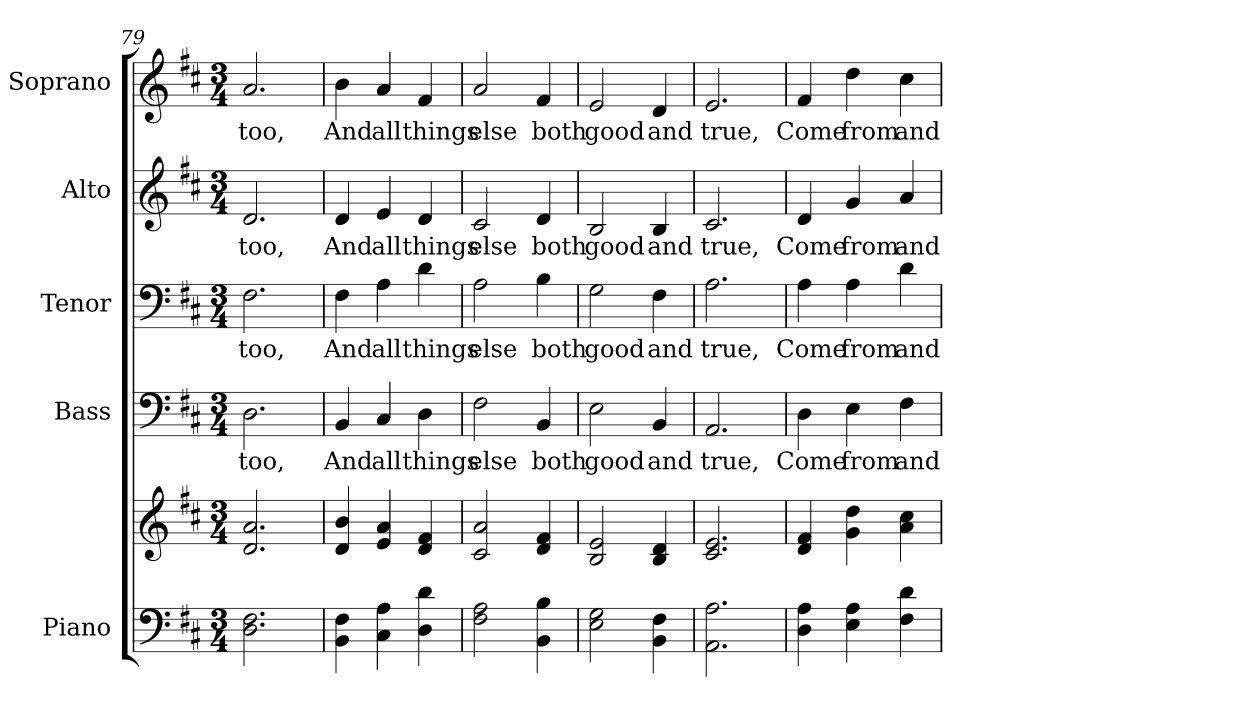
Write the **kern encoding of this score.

**kern	**kern	**kern	**text	**kern	**text	**kern	**text	**kern	**text
*part5	*part5	*part4	*part4	*part3	*part3	*part2	*part2	*part1	*part1
*staff6	*staff5	*staff4	*staff4	*staff3	*staff3	*staff2	*staff2	*staff1	*staff1
*I"Piano	*	*I"Bass	*	*I"Tenor	*	*I"Alto	*	*I"Soprano	*
*I'Pno.	*	*I'B.	*	*I'T.	*	*I'A.	*	*I'S.	*
!!LO:PB:g=z
*clefF4	*clefG2	*clefF4	*	*clefF4	*	*clefG2	*	*clefG2	*
*k[f#c#]	*k[f#c#]	*k[f#c#]	*	*k[f#c#]	*	*k[f#c#]	*	*k[f#c#]	*
*D:	*D:	*D:	*	*D:	*	*D:	*	*D:	*
*M3/4	*M3/4	*M3/4	*	*M3/4	*	*M3/4	*	*M3/4	*
=79	=79	=79	=79	=79	=79	=79	=79	=79	=79
!	!	!	!LO:LY:b:color=#000000	!	!	!	!	!	!
!	!	!	!	!	!LO:LY:b:color=#000000	!	!	!	!
!	!	!	!	!	!	!	!LO:LY:b:color=#000000	!	!
!	!	!	!	!	!	!	!	!	!LO:LY:b:color=#000000
2.Di\ 2.F#i	2.di/ 2.ai	2.Di\	too,	2.F#i\	too,	2.di/	too,	2.ai/	too,
=80	=80	=80	=80	=80	=80	=80	=80	=80	=80
!	!	!	!LO:LY:b:color=#000000	!	!	!	!	!	!
!	!	!	!	!	!LO:LY:b:color=#000000	!	!	!	!
!	!	!	!	!	!	!	!LO:LY:b:color=#000000	!	!
!	!	!	!	!	!	!	!	!	!LO:LY:b:color=#000000
4BBi\ 4F#i	4di/ 4bi	4BBi/	And	4F#i\	And	4di/	And	4bi\	And
!	!	!	!LO:LY:b:color=#000000	!	!	!	!	!	!
!	!	!	!	!	!LO:LY:b:color=#000000	!	!	!	!
!	!	!	!	!	!	!	!LO:LY:b:color=#000000	!	!
!	!	!	!	!	!	!	!	!	!LO:LY:b:color=#000000
4C#i\ 4Ai	4ei/ 4ai	4C#i/	all	4Ai\	all	4ei/	all	4ai/	all
!	!	!	!LO:LY:b:color=#000000	!	!	!	!	!	!
!	!	!	!	!	!LO:LY:b:color=#000000	!	!	!	!
!	!	!	!	!	!	!	!LO:LY:b:color=#000000	!	!
!	!	!	!	!	!	!	!	!	!LO:LY:b:color=#000000
4Di\ 4di	4di/ 4f#i	4Di\	things	4di\	things	4di/	things	4f#i/	things
=81	=81	=81	=81	=81	=81	=81	=81	=81	=81
!	!	!	!LO:LY:b:color=#000000	!	!	!	!	!	!
!	!	!	!	!	!LO:LY:b:color=#000000	!	!	!	!
!	!	!	!	!	!	!	!LO:LY:b:color=#000000	!	!
!	!	!	!	!	!	!	!	!	!LO:LY:b:color=#000000
2F#i\ 2Ai	2c#i/ 2ai	2F#i\	else	2Ai\	else	2c#i/	else	2ai/	else
!	!	!	!LO:LY:b:color=#000000	!	!	!	!	!	!
!	!	!	!	!	!LO:LY:b:color=#000000	!	!	!	!
!	!	!	!	!	!	!	!LO:LY:b:color=#000000	!	!
!	!	!	!	!	!	!	!	!	!LO:LY:b:color=#000000
4BBi\ 4Bi	4di/ 4f#i	4BBi/	both	4Bi\	both	4di/	both	4f#i/	both
!!LO:PB:g=z
=82	=82	=82	=82	=82	=82	=82	=82	=82	=82
!	!	!	!LO:LY:b:color=#000000	!	!	!	!	!	!
!	!	!	!	!	!LO:LY:b:color=#000000	!	!	!	!
!	!	!	!	!	!	!	!LO:LY:b:color=#000000	!	!
!	!	!	!	!	!	!	!	!	!LO:LY:b:color=#000000
2Ei\ 2Gi	2Bi/ 2ei	2Ei\	good	2Gi\	good	2Bi/	good	2ei/	good
!	!	!	!LO:LY:b:color=#000000	!	!	!	!	!	!
!	!	!	!	!	!LO:LY:b:color=#000000	!	!	!	!
!	!	!	!	!	!	!	!LO:LY:b:color=#000000	!	!
!	!	!	!	!	!	!	!	!	!LO:LY:b:color=#000000
4BBi\ 4F#i	4Bi/ 4di	4BBi/	and	4F#i\	and	4Bi/	and	4di/	and
=83	=83	=83	=83	=83	=83	=83	=83	=83	=83
!	!	!	!LO:LY:b:color=#000000	!	!	!	!	!	!
!	!	!	!	!	!LO:LY:b:color=#000000	!	!	!	!
!	!	!	!	!	!	!	!LO:LY:b:color=#000000	!	!
!	!	!	!	!	!	!	!	!	!LO:LY:b:color=#000000
2.AAi\ 2.Ai	2.c#i/ 2.ei	2.AAi/	true,	2.Ai\	true,	2.c#i/	true,	2.ei/	true,
=84	=84	=84	=84	=84	=84	=84	=84	=84	=84
!	!	!	!LO:LY:b:color=#000000	!	!	!	!	!	!
!	!	!	!	!	!LO:LY:b:color=#000000	!	!	!	!
!	!	!	!	!	!	!	!LO:LY:b:color=#000000	!	!
!	!	!	!	!	!	!	!	!	!LO:LY:b:color=#000000
4Di\ 4Ai	4di/ 4f#i	4Di\	Come	4Ai\	Come	4di/	Come	4f#i/	Come
!	!	!	!LO:LY:b:color=#000000	!	!	!	!	!	!
!	!	!	!	!	!LO:LY:b:color=#000000	!	!	!	!
!	!	!	!	!	!	!	!LO:LY:b:color=#000000	!	!
!	!	!	!	!	!	!	!	!	!LO:LY:b:color=#000000
4Ei\ 4Ai	4gi\ 4ddi	4Ei\	from	4Ai\	from	4gi/	from	4ddi\	from
!	!	!	!LO:LY:b:color=#000000	!	!	!	!	!	!
!	!	!	!	!	!LO:LY:b:color=#000000	!	!	!	!
!	!	!	!	!	!	!	!LO:LY:b:color=#000000	!	!
!	!	!	!	!	!	!	!	!	!LO:LY:b:color=#000000
4F#i\ 4di	4ai\ 4cc#i	4F#i\	and	4di\	and	4ai/	and	4cc#i\	and
=	=	=	=	=	=	=	=	=	=
*-	*-	*-	*-	*-	*-	*-	*-	*-	*-
